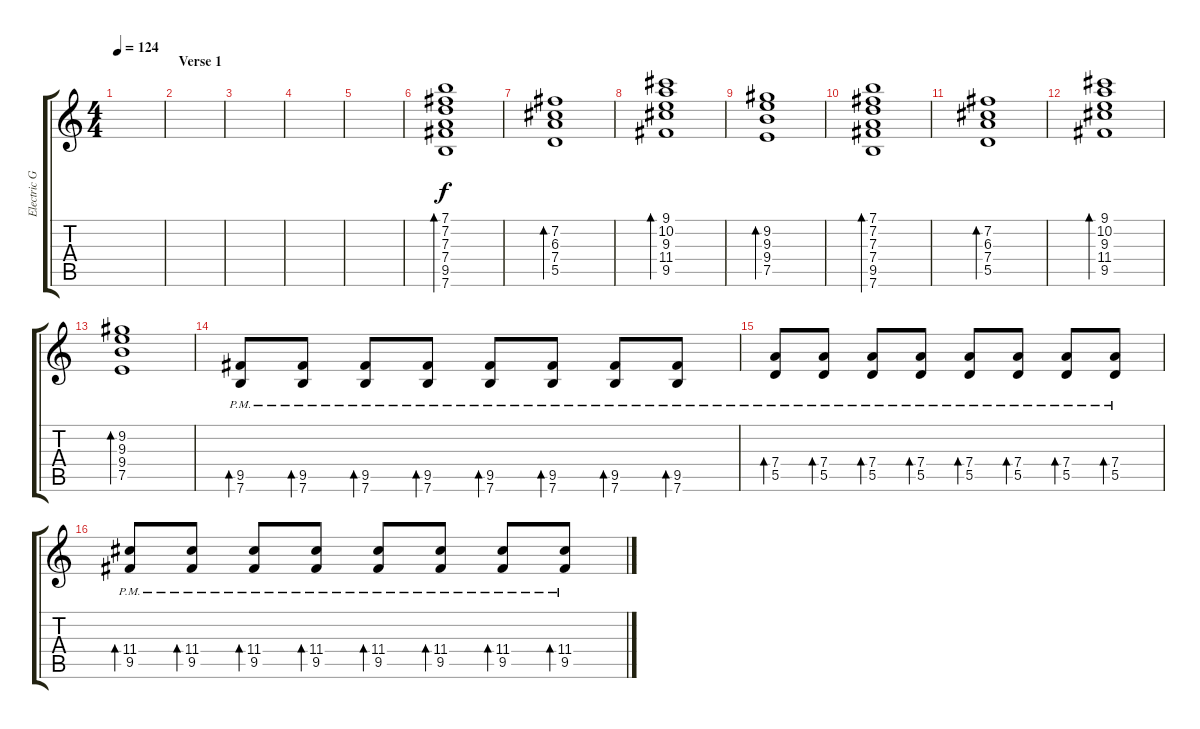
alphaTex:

\track ("Electric Guitar" "Electric G") {instrument overdrivenguitar}
\staff {score tabs}
\tuning (E4 B3 G3 D3 A2 E2) {hide}
\ts (4 4)
\tempo 124
\clef g2
\ks c
|
\section ("" "Verse 1")
|
|
|
|
(7.1 7.2 7.3 7.4 9.5 7.6).1{bd 30} |
(7.2 6.3 7.4 5.5).1{bd 30} |
(9.1 10.2 9.3 11.4 9.5).1{bd 30} |
(9.2 9.3 9.4 7.5).1{bd 30} |
(7.1 7.2 7.3 7.4 9.5 7.6).1{bd 30} |
(7.2 6.3 7.4 5.5).1{bd 30} |
(9.1 10.2 9.3 11.4 9.5).1{bd 30} |
(9.2 9.3 9.4 7.5).1{bd 30} |
(9.5{pm} 7.6{pm}).8{bd 30} (9.5{pm} 7.6{pm}).8{bd 30} (9.5{pm} 7.6{pm}).8{bd 30} (9.5{pm} 7.6{pm}).8{bd 30} (9.5{pm} 7.6{pm}).8{bd 30} (9.5{pm} 7.6{pm}).8{bd 30} (9.5{pm} 7.6{pm}).8{bd 30} (9.5{pm} 7.6{pm}).8{bd 30} |
(7.4{pm} 5.5{pm}).8{bd 30} (7.4{pm} 5.5{pm}).8{bd 30} (7.4{pm} 5.5{pm}).8{bd 30} (7.4{pm} 5.5{pm}).8{bd 30} (7.4{pm} 5.5{pm}).8{bd 30} (7.4{pm} 5.5{pm}).8{bd 30} (7.4{pm} 5.5{pm}).8{bd 30} (7.4{pm} 5.5{pm}).8{bd 30} |
(11.4{pm} 9.5{pm}).8{bd 30} (11.4{pm} 9.5{pm}).8{bd 30} (11.4{pm} 9.5{pm}).8{bd 30} (11.4{pm} 9.5{pm}).8{bd 30} (11.4{pm} 9.5{pm}).8{bd 30} (11.4{pm} 9.5{pm}).8{bd 30} (11.4{pm} 9.5{pm}).8{bd 30} (11.4{pm} 9.5{pm}).8{bd 30}
